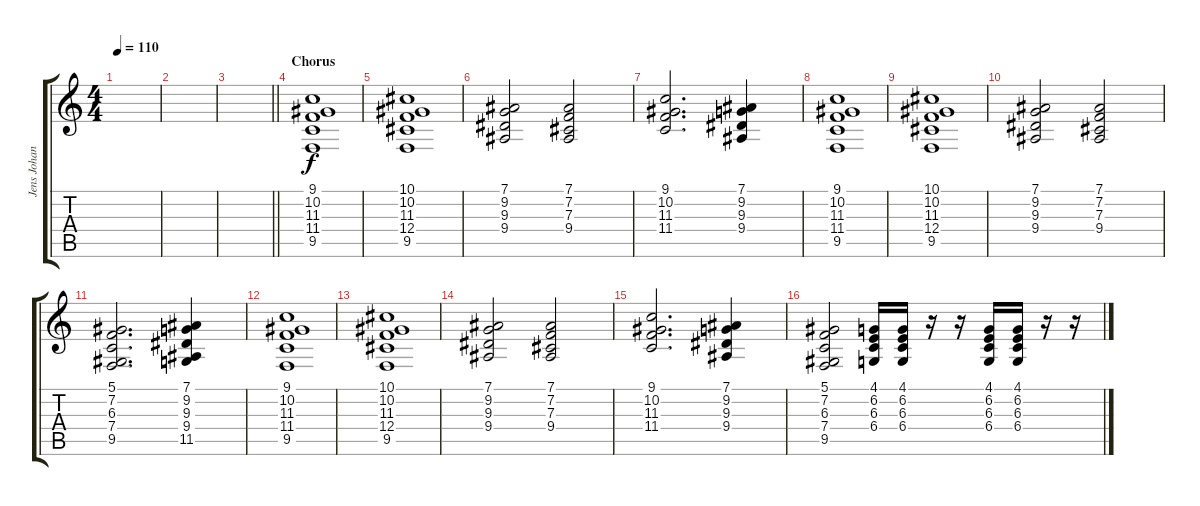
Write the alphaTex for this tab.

\track ("Jens Johansson" "Jens Johan") {instrument stringensemble1}
\staff {score tabs}
\tuning (Eb4 Bb3 Gb3 Db3 Ab2 Eb2) {hide}
\ts (4 4)
\tempo 110
\clef g2
\ks c
|
|
\barLineRight lightlight
|
\section ("" "Chorus")
(9.1 10.2 11.3 11.4 9.5).1 |
(10.1 10.2 11.3 12.4 9.5).1 |
(7.1 9.2 9.3 9.4).2 (7.1 7.2 7.3 9.4).2 |
(9.1 10.2 11.3 11.4).2{d} (7.1 9.2 9.3 9.4).4 |
(9.1 10.2 11.3 11.4 9.5).1 |
(10.1 10.2 11.3 12.4 9.5).1 |
(7.1 9.2 9.3 9.4).2 (7.1 7.2 7.3 9.4).2 |
(5.1 7.2 6.3 7.4 9.5).2{d} (7.1 9.2 9.3 9.4 11.5).4 |
(9.1 10.2 11.3 11.4 9.5).1 |
(10.1 10.2 11.3 12.4 9.5).1 |
(7.1 9.2 9.3 9.4).2 (7.1 7.2 7.3 9.4).2 |
(9.1 10.2 11.3 11.4).2{d} (7.1 9.2 9.3 9.4).4 |
(5.1 7.2 6.3 7.4 9.5).2 (4.1 6.2 6.3 6.4).16 (4.1 6.2 6.3 6.4).16 r.16 r.16 (4.1 6.2 6.3 6.4).16 (4.1 6.2 6.3 6.4).16 r.16 r.16
